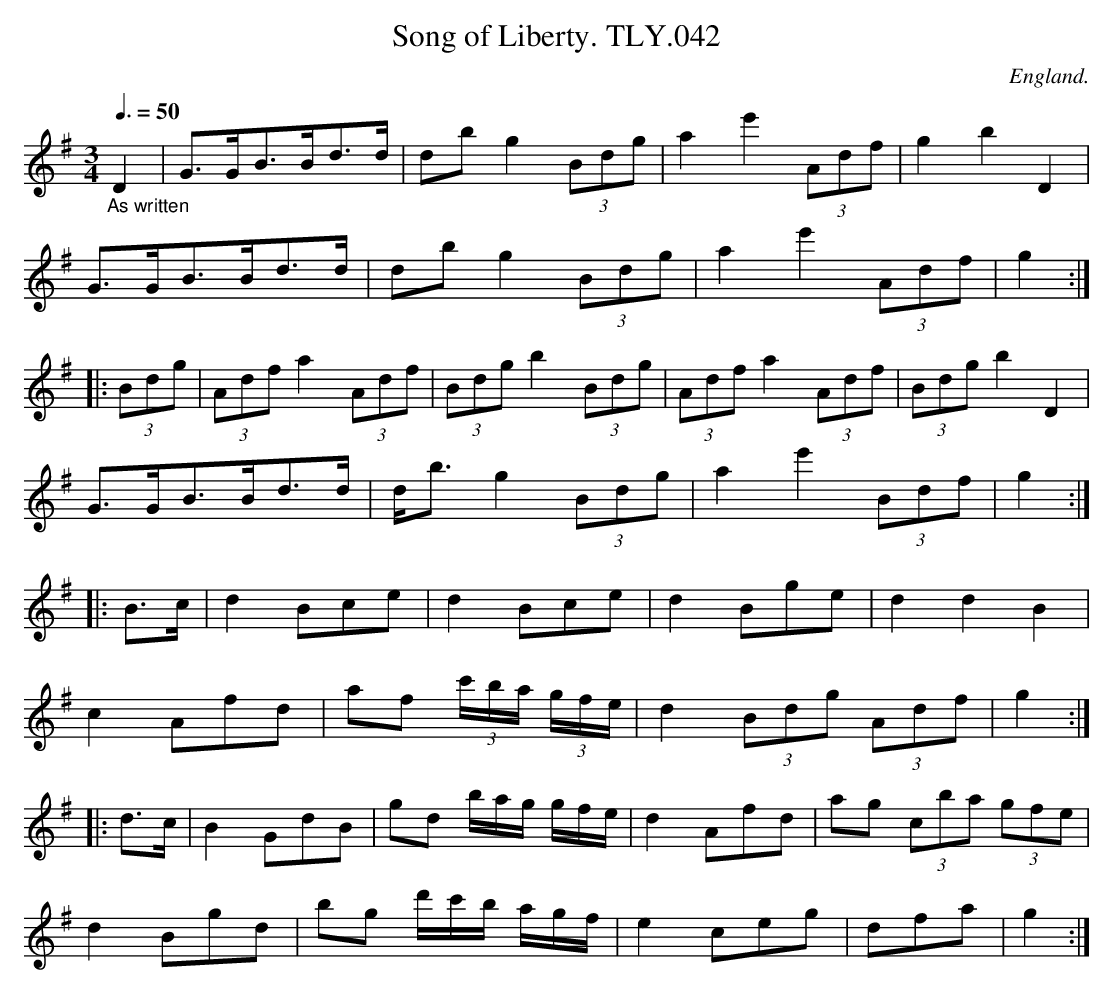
X:1
T:Song of Liberty. TLY.042
M:3/4
L:1/8
Q:3/8=50
O:England.
K:G
"_As written"D2|G>GB>Bd>d| db g2 (3Bdg| a2e'2 (3Adf| g2 b2 D2|
G>GB>Bd>d| db g2  (3Bdg| a2e'2 (3Adf| g2:|
|:(3Bdg| (3Adf a2 (3Adf | (3Bdg b2 (3Bdg|  (3Adf a2 (3Adf|\
(3Bdg b2D2|
G>GB>Bd>d|d<b g2 (3Bdg| a2e'2 (3Bdf| g2:|
|:B>c|d2  Bce| d2 Bce| d2 Bge| d2d2 B2|
c2 Afd| af (3c'/b/a/ (3g/f/e/| d2 (3Bdg (3Adf| g2:|
|:d>c|B2 GdB| gd b/a/g/ g/f/e/| d2 Afd| ag (3cba (3gfe|
d2 Bgd|bg d'/c'/b/ a/g/f/| e2 ceg| dfa|g2:|
